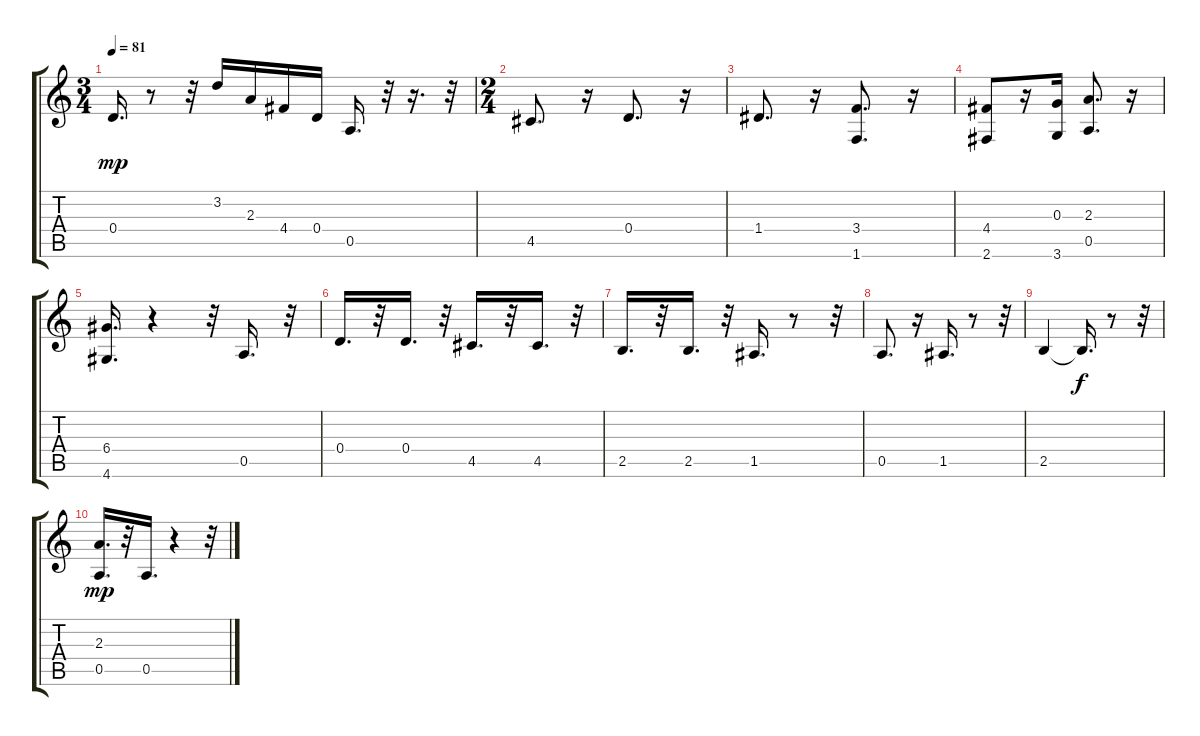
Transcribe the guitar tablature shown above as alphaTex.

\track "" {instrument contrabass}
\staff {score tabs}
\tuning (E4 B3 G3 D3 A2 E2) {hide}
\ts (3 4)
\tempo 81
\clef g2
\ks c
0.4.16{d dy mp} r.8 r.32 3.2.16 2.3.16 4.4.16 0.4.16 0.5.16{d} r.32 r.16{d} r.32 |
\ts (2 4)
4.5.8{d} r.16 0.4.8{d} r.16 |
1.4.8{d} r.16 (3.4 1.6).8{d} r.16 |
(4.4 2.6).8 r.16 (0.3 3.6).16 (2.3 0.5).8{d} r.16 |
(6.4 4.6).16{d} r.4 r.32 0.5.16{d} r.32 |
0.4.16{d} r.32 0.4.16{d} r.32 4.5.16{d} r.32 4.5.16{d} r.32 |
2.5.16{d} r.32 2.5.16{d} r.32 1.5.16{d} r.8 r.32 |
0.5.8{d} r.16 1.5.16{d} r.8 r.32 |
2.5.4 2.5{t}.16{d dy f} r.8 r.32 |
(2.3 0.5).16{d dy mp} r.32 0.5.16{d} r.4 r.32
